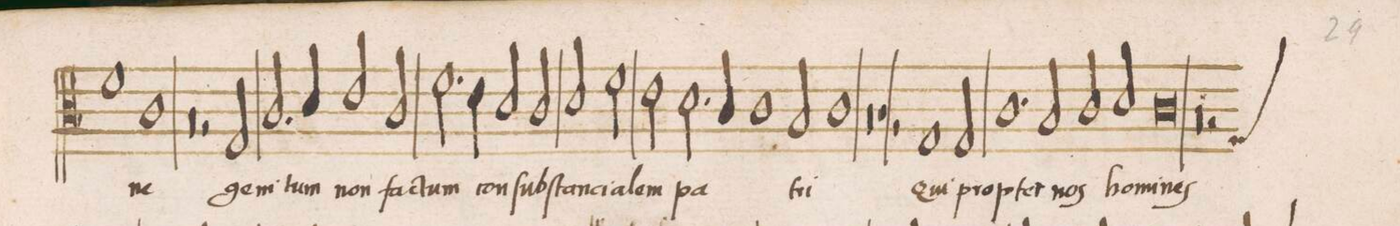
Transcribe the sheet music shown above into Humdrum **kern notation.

**kern	**text
*I"TENOR	*
*clefC3	*
*k[b-]	*
*met(C|)	*
*M2/1	*
1f	.
=28-	=28-
1c	-ne
0r	.
=29-	=29-
2r	.
2G/	ge-
=30-	=30-
2.c/	-ni-
4d/	-tum
2e/	non
2c/	fac-
=31-	=31-
2.f\	-tum
4e\	con-
2d/	-ſub-
2c/	-ſtan-
=32-	=32-
2d/	-ci-
2f\	-a-
2e\	-lem
2.d\	pa-
=33-	=33-
4c/	.
1c	.
2B-/	-tri
=34-	=34-
1c	.
0r	.
=35-	=35-
1r	.
=36	=36
2r	.
1G	Qui
2G/	pro-
=37-	=37-
1.c	-pter
2B-/	nos
=38-	=38-
2c/	ho-
2d/	-mi-
0c	-nes
=39-	=39-
0r	.
=40-	=40-
2r	.
*custos:G	*
*-	*-
